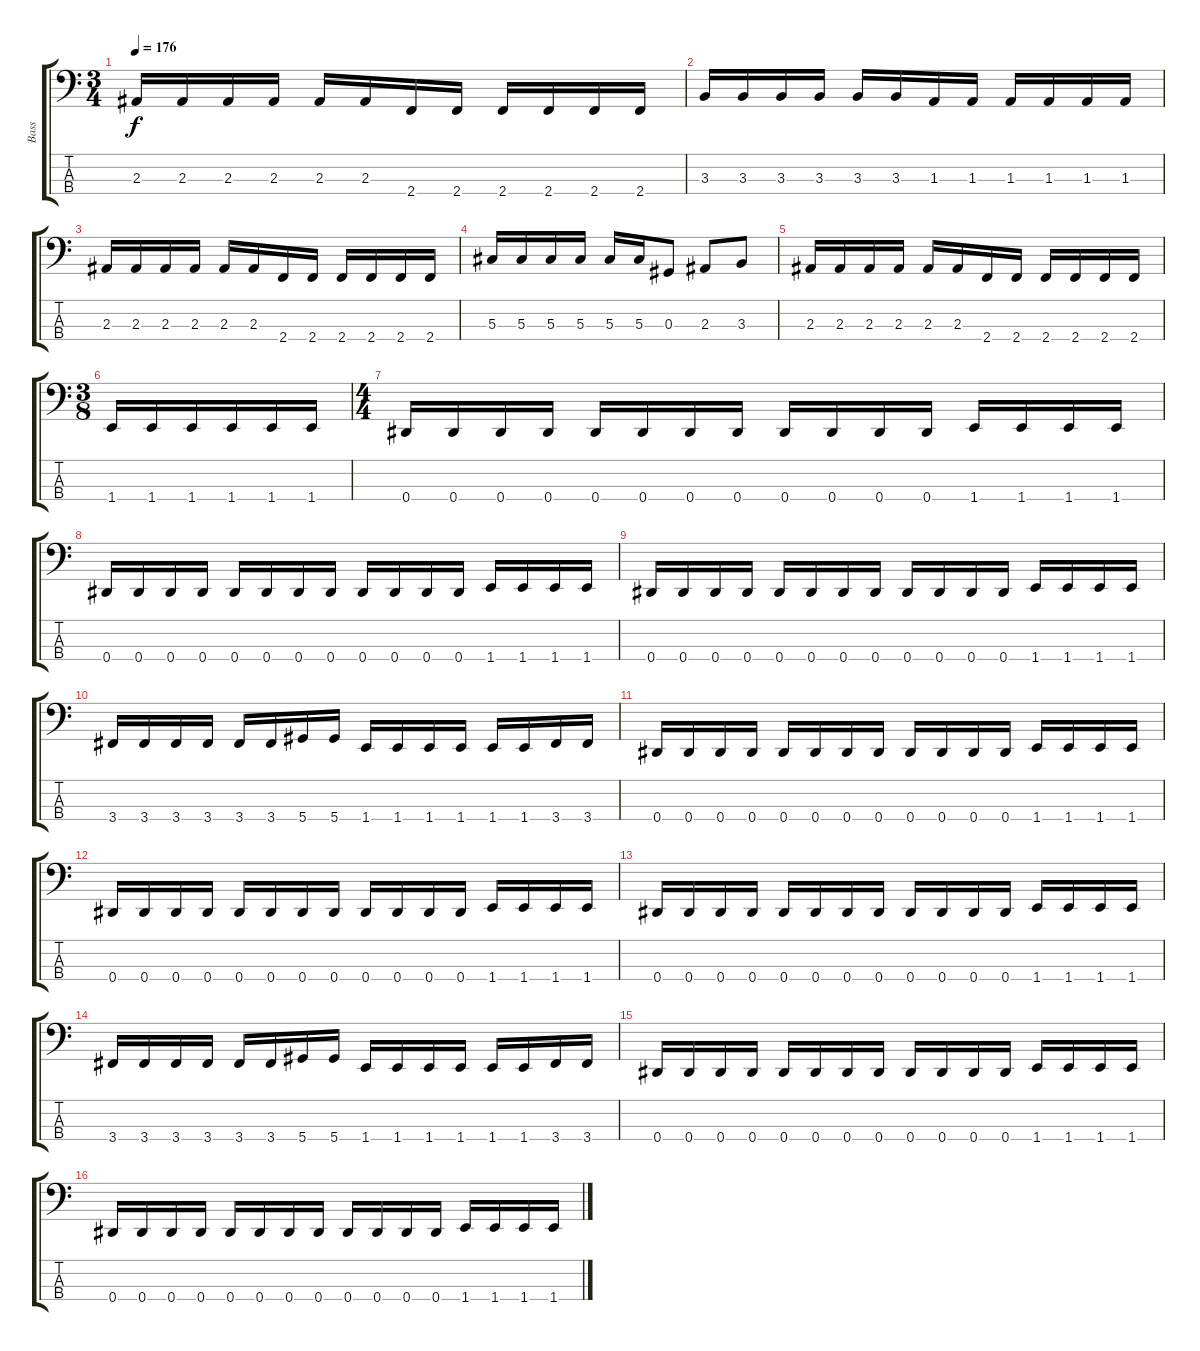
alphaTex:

\track ("Bass" "Bass") {instrument electricbasspick}
\staff {score tabs}
\tuning (Gb2 Db2 Ab1 Eb1) {hide}
\ts (3 4)
\tempo 176
\clef f4
\ks c
2.3.16{dy f} 2.3.16 2.3.16 2.3.16 2.3.16 2.3.16 2.4.16 2.4.16 2.4.16 2.4.16 2.4.16 2.4.16 |
3.3.16 3.3.16 3.3.16 3.3.16 3.3.16 3.3.16 1.3.16 1.3.16 1.3.16 1.3.16 1.3.16 1.3.16 |
2.3.16 2.3.16 2.3.16 2.3.16 2.3.16 2.3.16 2.4.16 2.4.16 2.4.16 2.4.16 2.4.16 2.4.16 |
5.3.16 5.3.16 5.3.16 5.3.16 5.3.16 5.3.16 0.3.8 2.3.8 3.3.8 |
2.3.16 2.3.16 2.3.16 2.3.16 2.3.16 2.3.16 2.4.16 2.4.16 2.4.16 2.4.16 2.4.16 2.4.16 |
\ts (3 8)
1.4.16 1.4.16 1.4.16 1.4.16 1.4.16 1.4.16 |
\ts (4 4)
0.4.16 0.4.16 0.4.16 0.4.16 0.4.16 0.4.16 0.4.16 0.4.16 0.4.16 0.4.16 0.4.16 0.4.16 1.4.16 1.4.16 1.4.16 1.4.16 |
0.4.16 0.4.16 0.4.16 0.4.16 0.4.16 0.4.16 0.4.16 0.4.16 0.4.16 0.4.16 0.4.16 0.4.16 1.4.16 1.4.16 1.4.16 1.4.16 |
0.4.16 0.4.16 0.4.16 0.4.16 0.4.16 0.4.16 0.4.16 0.4.16 0.4.16 0.4.16 0.4.16 0.4.16 1.4.16 1.4.16 1.4.16 1.4.16 |
3.4.16 3.4.16 3.4.16 3.4.16 3.4.16 3.4.16 5.4.16 5.4.16 1.4.16 1.4.16 1.4.16 1.4.16 1.4.16 1.4.16 3.4.16 3.4.16 |
0.4.16 0.4.16 0.4.16 0.4.16 0.4.16 0.4.16 0.4.16 0.4.16 0.4.16 0.4.16 0.4.16 0.4.16 1.4.16 1.4.16 1.4.16 1.4.16 |
0.4.16 0.4.16 0.4.16 0.4.16 0.4.16 0.4.16 0.4.16 0.4.16 0.4.16 0.4.16 0.4.16 0.4.16 1.4.16 1.4.16 1.4.16 1.4.16 |
0.4.16 0.4.16 0.4.16 0.4.16 0.4.16 0.4.16 0.4.16 0.4.16 0.4.16 0.4.16 0.4.16 0.4.16 1.4.16 1.4.16 1.4.16 1.4.16 |
3.4.16 3.4.16 3.4.16 3.4.16 3.4.16 3.4.16 5.4.16 5.4.16 1.4.16 1.4.16 1.4.16 1.4.16 1.4.16 1.4.16 3.4.16 3.4.16 |
0.4.16 0.4.16 0.4.16 0.4.16 0.4.16 0.4.16 0.4.16 0.4.16 0.4.16 0.4.16 0.4.16 0.4.16 1.4.16 1.4.16 1.4.16 1.4.16 |
0.4.16 0.4.16 0.4.16 0.4.16 0.4.16 0.4.16 0.4.16 0.4.16 0.4.16 0.4.16 0.4.16 0.4.16 1.4.16 1.4.16 1.4.16 1.4.16
